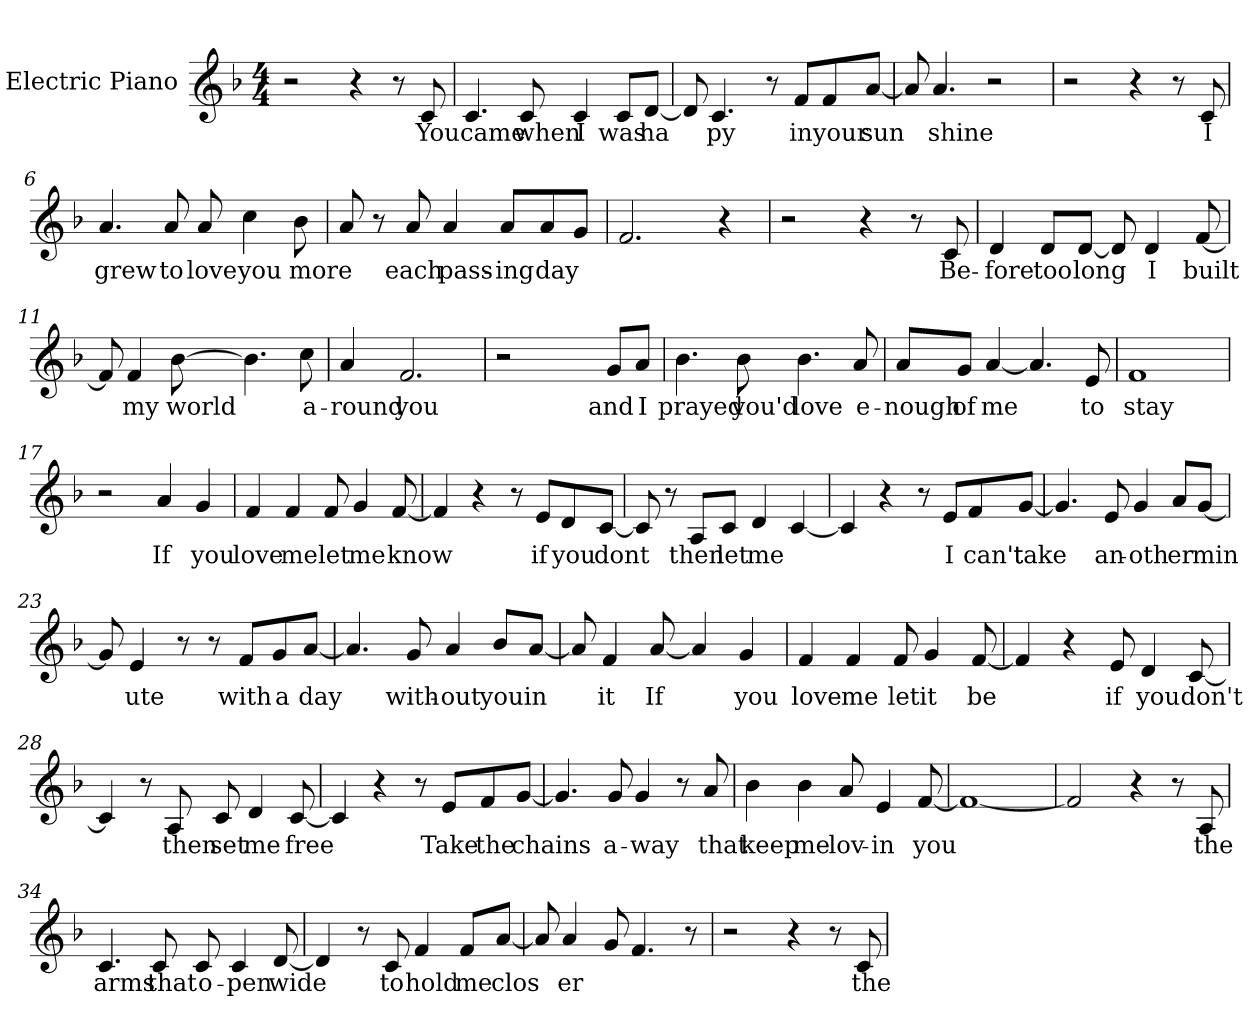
**kern	**text
*part1	*part1
*staff1	*staff1
*I"Electric Piano	*
*I'E.Pno	*
*clefG2	*
*k[b-]	*
*F:	*
*M4/4	*
=1	=1
2r	.
4r	.
8r	.
8c/	You
=2	=2
4.c/	came
8c/	when
4c/	I
8c/L	was
[8d/J	-ha
=3	=3
8d/]	.
4.c/	py
8r	.
8f/L	in
8f/	your
[8a/J	-sun
=4	=4
8a/]	.
4.a/	shine
2r	.
!!LO:LB:g=z
=5	=5
2r	.
4r	.
8r	.
8c/	I
=6	=6
4.a/	grew
8a/	to
8a/	love
4cc\	you
8b-\	more
=7	=7
8a/	.
8r	.
8a/	each
4a/	pass-
8a/L	-ing
8a/	day
8g/J	.
=8	=8
2.f/	.
4r	.
!!LO:LB:g=z
=9	=9
2r	.
4r	.
8r	.
8c/	Be-
=10	=10
4d/	-fore
8d/L	too
[8d/J	long
8d/]	.
4d/	I
[8f/	built
=11	=11
8f/]	.
4f/	my
[8b-\	world
4.b-\]	.
8cc\	a-
=12	=12
4a/	-round
2.f/	you
!!LO:LB:g=z
=13	=13
2r	.
4ryy	.
8g/L	and
8a/J	I
=14	=14
4.b-\	prayed
8b-\	you'd
4.b-\	love
8a/	e-
=15	=15
8a/L	-nough
8g/J	of
[4a/	me
4.a/]	.
8e/	to
=16	=16
1f	stay
!!LO:LB:g=z
=17	=17
2r	.
4a/	If
4g/	you
=18	=18
4f/	love
4f/	me
8f/	let
4g/	me
[8f/	know
=19	=19
4f/]	.
4r	.
8r	.
8e/L	if
8d/	you
[8c/J	dont
=20	=20
8c/]	.
8r	.
8A/L	then
8c/J	let
4d/	me
[4c/	.
!!LO:LB:g=z
=21	=21
4c/]	.
4r	.
8r	.
8e/L	I
8f/	can't
[8g/J	take
=22	=22
4.g/]	.
8e/	an-
4g/	oth
8a/L	er
[8g/J	min
=23	=23
8g/]	.
4e/	ute
8r	.
8r	.
8f/L	with
8g/	a
[8a/J	day
!!LO:LB:g=z
=24	=24
4.a/]	.
8g/	with-
4a/	out
8b-/L	you
[8a/J	in
=25	=25
8a/]	.
4f/	it
[8a/	If
4a/]	.
4g/	you
=26	=26
4f/	love
4f/	me
8f/	let
4g/	it
[8f/	be
=27	=27
4f/]	.
4r	.
8e/	if
4d/	you
[8c/	don't
!!LO:LB:g=z
=28	=28
4c/]	.
8r	.
8A/	then
8c/	set
4d/	me
[8c/	free
=29	=29
4c/]	.
4r	.
8r	.
8e/L	Take
8f/	the
[8g/J	chains
=30	=30
4.g/]	.
8g/	a-
4g/	-way
8r	.
8a/	that
=31	=31
4b-\	keep
4b-\	me
8a/	lov-
4e/	-in
[8f/	you
!!LO:LB:g=z
=32	=32
1f_	.
=33	=33
2f/]	.
4r	.
8r	.
8A/	the
=34	=34
4.c/	arms
8c/	that
8c/	o-
4c/	-pen
[8d/	wide
=35	=35
4d/]	.
8r	.
8c/	to
4f/	hold
8f/L	me
[8a/J	clos
=36	=36
8a/]	.
4a/	er
8g/	.
4.f/	.
8r	.
!!LO:PB:g=z
=37	=37
2r	.
4r	.
8r	.
8c/	the
=	=
*-	*-
